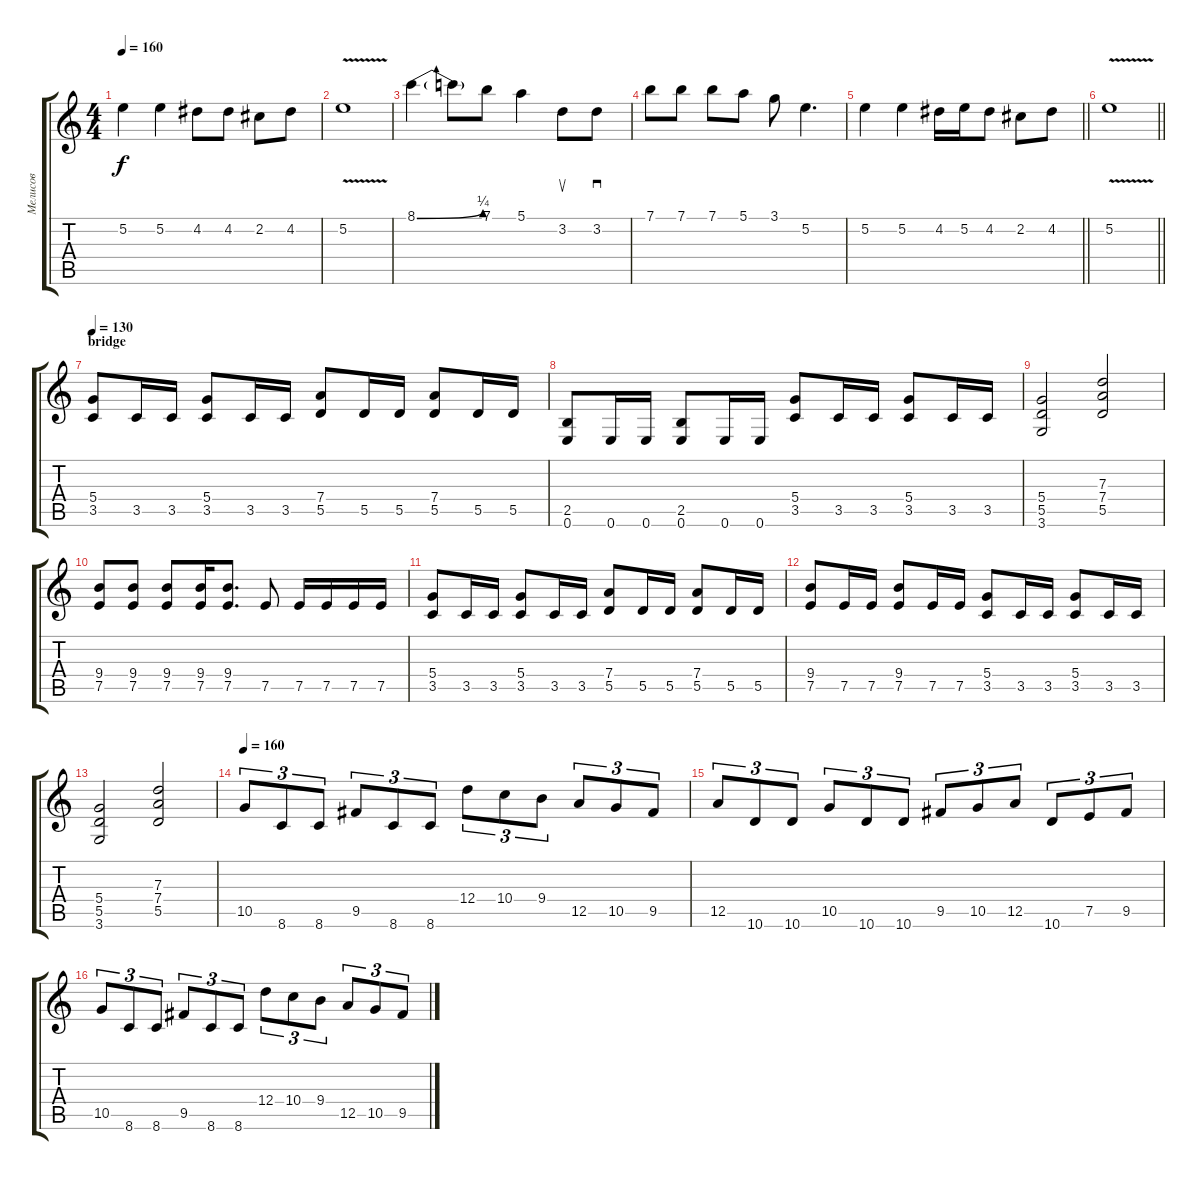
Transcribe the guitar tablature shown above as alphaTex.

\track ("Мелисов" "Мелисов") {instrument overdrivenguitar}
\staff {score tabs}
\tuning (E4 B3 G3 D3 A2 E2) {hide}
\ts (4 4)
\tempo 160
\clef g2
\ks c
5.2.4{dy f} 5.2.4 4.2.8 4.2.8 2.2.8 4.2.8 |
5.2{v}.1 |
8.1{be (bend 0 0 60 1)}.4 8.1{t}.8 7.1.8 5.1.4 3.2.8{su} 3.2.8{sd} |
7.1.8 7.1.8 7.1.8 5.1.8 3.1.8 5.2.4{d} |
\barLineRight lightlight
5.2.4 5.2.4 4.2.16 5.2.16 4.2.8 2.2.8 4.2.8 |
\barLineRight lightlight
5.2{v}.1 |
\section ("" "bridge")
\tempo 130
(5.4 3.5).8 3.5.16 3.5.16 (5.4 3.5).8 3.5.16 3.5.16 (7.4 5.5).8 5.5.16 5.5.16 (7.4 5.5).8 5.5.16 5.5.16 |
(2.5 0.6).8 0.6.16 0.6.16 (2.5 0.6).8 0.6.16 0.6.16 (5.4 3.5).8 3.5.16 3.5.16 (5.4 3.5).8 3.5.16 3.5.16 |
(5.4 5.5 3.6).2 (7.3 7.4 5.5).2 |
(9.4 7.5).8 (9.4 7.5).8 (9.4 7.5).8 (9.4 7.5).16 (9.4 7.5).8{d} 7.5.8 7.5.16 7.5.16 7.5.16 7.5.16 |
(5.4 3.5).8 3.5.16 3.5.16 (5.4 3.5).8 3.5.16 3.5.16 (7.4 5.5).8 5.5.16 5.5.16 (7.4 5.5).8 5.5.16 5.5.16 |
(9.4 7.5).8 7.5.16 7.5.16 (9.4 7.5).8 7.5.16 7.5.16 (5.4 3.5).8 3.5.16 3.5.16 (5.4 3.5).8 3.5.16 3.5.16 |
(5.4 5.5 3.6).2 (7.3 7.4 5.5).2 |
\tempo 160
10.5.8{tu (3 2)} 8.6.8{tu (3 2)} 8.6.8{tu (3 2)} 9.5.8{tu (3 2)} 8.6.8{tu (3 2)} 8.6.8{tu (3 2)} 12.4.8{tu (3 2)} 10.4.8{tu (3 2)} 9.4.8{tu (3 2)} 12.5.8{tu (3 2)} 10.5.8{tu (3 2)} 9.5.8{tu (3 2)} |
12.5.8{tu (3 2)} 10.6.8{tu (3 2)} 10.6.8{tu (3 2)} 10.5.8{tu (3 2)} 10.6.8{tu (3 2)} 10.6.8{tu (3 2)} 9.5.8{tu (3 2)} 10.5.8{tu (3 2)} 12.5.8{tu (3 2)} 10.6.8{tu (3 2)} 7.5.8{tu (3 2)} 9.5.8{tu (3 2)} |
10.5.8{tu (3 2)} 8.6.8{tu (3 2)} 8.6.8{tu (3 2)} 9.5.8{tu (3 2)} 8.6.8{tu (3 2)} 8.6.8{tu (3 2)} 12.4.8{tu (3 2)} 10.4.8{tu (3 2)} 9.4.8{tu (3 2)} 12.5.8{tu (3 2)} 10.5.8{tu (3 2)} 9.5.8{tu (3 2)}
